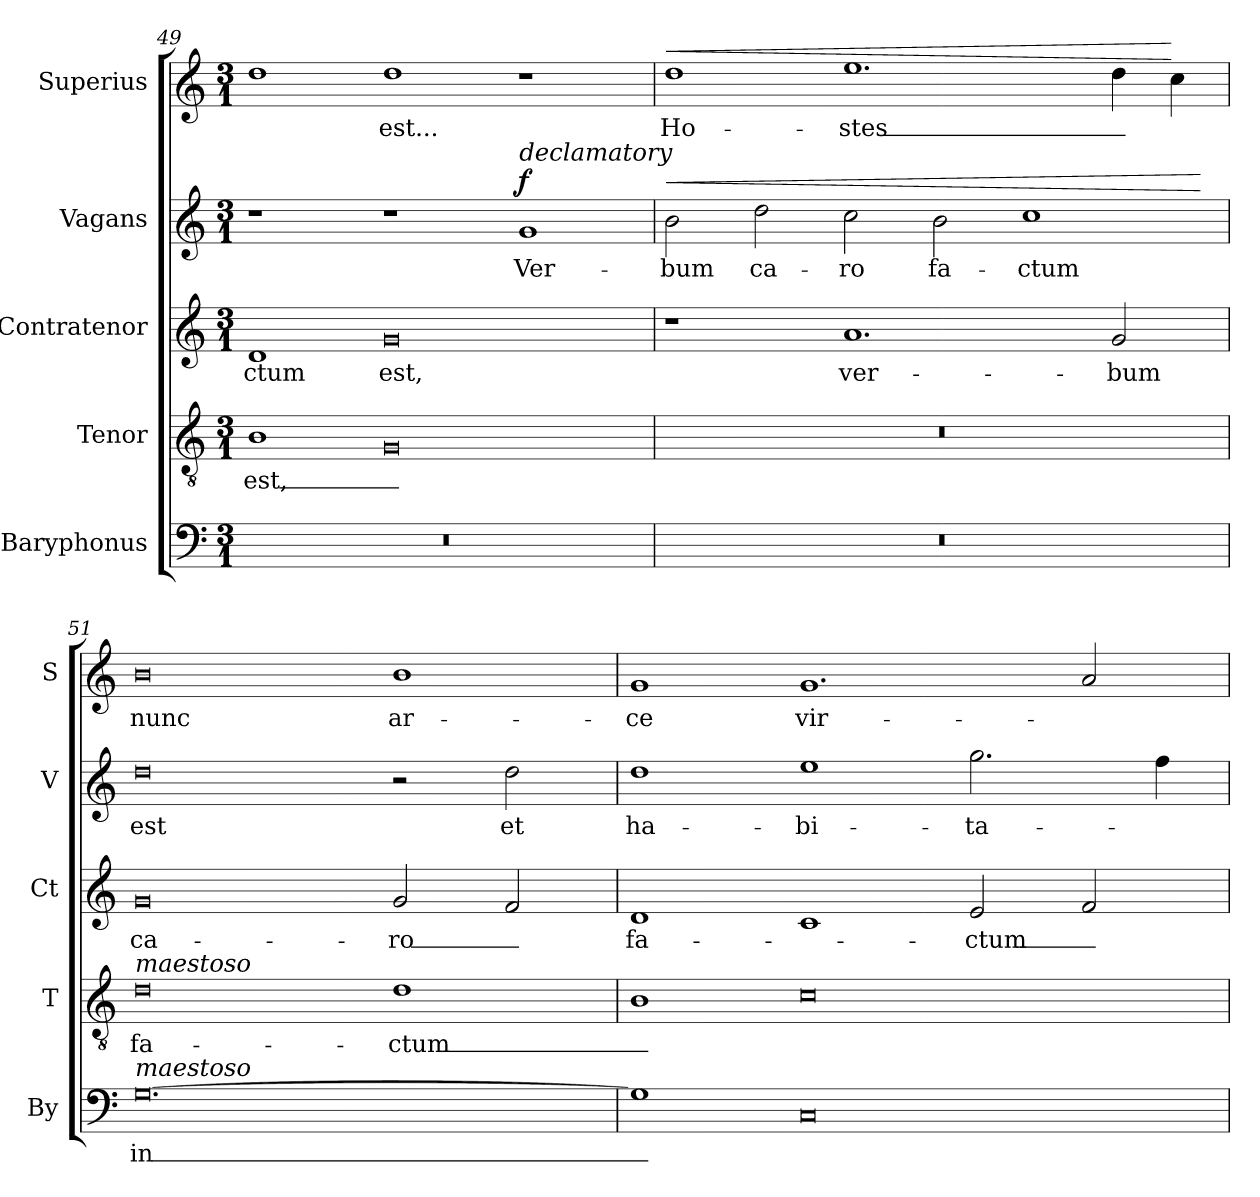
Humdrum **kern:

**kern	**text	**kern	**text	**kern	**text	**kern	**text	**dynam	**kern	**text	**dynam
*part5	*part5	*part4	*part4	*part3	*part3	*part2	*part2	*part2	*part1	*part1	*part1
*staff5	*staff5	*staff4	*staff4	*staff3	*staff3	*staff2	*staff2	*staff2	*staff1	*staff1	*staff1
*I"Baryphonus	*	*I"Tenor	*	*I"Contratenor	*	*I"Vagans	*	*	*I"Superius	*	*
*I'By	*	*I'T	*	*I'Ct	*	*I'V	*	*	*I'S	*	*
*clefF4	*	*clefGv2	*	*clefG2	*	*clefG2	*	*	*clefG2	*	*
*k[]	*	*k[]	*	*k[]	*	*k[]	*	*	*k[]	*	*
*M3/1	*	*M3/1	*	*M3/1	*	*M3/1	*	*	*M3/1	*	*
=49	=49	=49	=49	=49	=49	=49	=49	=49	=49	=49	=49
0.r	.	1B	est,_	1d	-ctum	1r	.	.	1dd	_	.
.	.	0G	_	0g	est,	1r	.	.	1dd	est...	.
!	!	!	!	!	!	!LO:TX:a:i:t=declamatory	!	!	!	!	!
!	!	!	!	!	!	!	!	!LO:DY:a	!	!	!
.	.	.	.	.	.	1g	Ver-	f	1r	.	.
=50	=50	=50	=50	=50	=50	=50	=50	=50	=50	=50	=50
!	!	!	!	!	!	!	!	!LO:HP:a	!	!	!LO:HP:a
0.r	.	0.r	.	1r	.	2b\	-bum	<	1dd	Ho-	<
.	.	.	.	.	.	2dd\	ca-	.	.	.	.
.	.	.	.	1.a	ver-	2cc\	-ro	.	1.ee	-stes_	.
.	.	.	.	.	.	2b\	fa-	.	.	.	.
.	.	.	.	.	.	1cc	-ctum	.	.	.	.
.	.	.	.	2g/	-bum	.	.	.	4dd\	_	.
.	.	.	.	.	.	.	.	.	4cc\	_	[
.	.	.	.	.	.	.	.	[	.	.	.
=51	=51	=51	=51	=51	=51	=51	=51	=51	=51	=51	=51
!	!	!LO:TX:a:i:t=maestoso	!	!	!	!	!	!	!	!	!
!LO:TX:a:i:t=maestoso	!	!	!	!	!	!	!	!	!	!	!
[0.G	in_	0d	fa-	0g	ca-	0dd	est	.	0b	nunc	.
.	.	1d	-ctum_	2g/	-ro_	2r	.	.	1b	ar-	.
.	.	.	.	2f/	_	2dd\	et	.	.	.	.
=52	=52	=52	=52	=52	=52	=52	=52	=52	=52	=52	=52
1G]	_	1B	_	1d	fa-	1dd	ha-	.	1g	-ce	.
0C	_	0c	_	1c	.	1ee	-bi-	.	1.g	vir-	.
.	.	.	.	2e/	-ctum_	2.gg\	-ta-	.	.	.	.
.	.	.	.	2f/	_	.	.	.	2a/	.	.
.	.	.	.	.	.	4ff\	.	.	.	.	.
=	=	=	=	=	=	=	=	=	=	=	=
*-	*-	*-	*-	*-	*-	*-	*-	*-	*-	*-	*-
